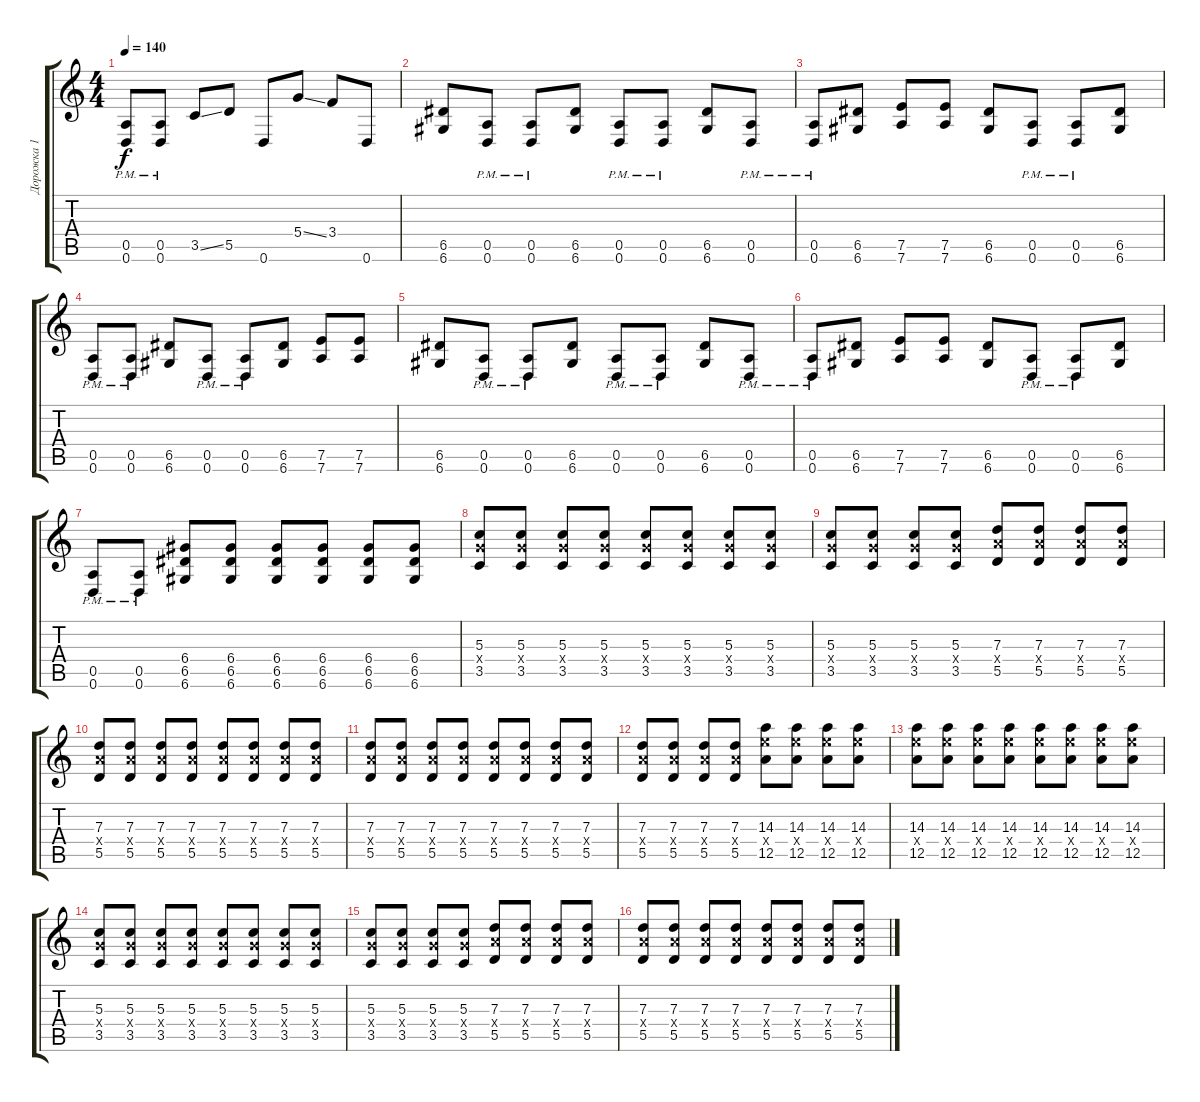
\track ("Дорожка 1" "Дорожка 1") {instrument overdrivenguitar}
\staff {score tabs}
\tuning (E4 B3 G3 D3 A2 D2) {hide}
\ts (4 4)
\tempo 140
\clef g2
\ks c
(0.5{pm} 0.6{pm}).8{dy f} (0.5{pm} 0.6{pm}).8 3.5{ss}.8 5.5.8 0.6.8 5.4{ss}.8 3.4.8 0.6.8 |
(6.5 6.6).8 (0.5{pm} 0.6{pm}).8 (0.5{pm} 0.6{pm}).8 (6.5 6.6).8 (0.5{pm} 0.6{pm}).8 (0.5{pm} 0.6{pm}).8 (6.5 6.6).8 (0.5{pm} 0.6{pm}).8 |
(0.5{pm} 0.6{pm}).8 (6.5 6.6).8 (7.5 7.6).8 (7.5 7.6).8 (6.5 6.6).8 (0.5{pm} 0.6{pm}).8 (0.5{pm} 0.6{pm}).8 (6.5 6.6).8 |
(0.5{pm} 0.6{pm}).8 (0.5{pm} 0.6{pm}).8 (6.5 6.6).8 (0.5{pm} 0.6{pm}).8 (0.5{pm} 0.6{pm}).8 (6.5 6.6).8 (7.5 7.6).8 (7.5 7.6).8 |
(6.5 6.6).8 (0.5{pm} 0.6{pm}).8 (0.5{pm} 0.6{pm}).8 (6.5 6.6).8 (0.5{pm} 0.6{pm}).8 (0.5{pm} 0.6{pm}).8 (6.5 6.6).8 (0.5{pm} 0.6{pm}).8 |
(0.5{pm} 0.6{pm}).8 (6.5 6.6).8 (7.5 7.6).8 (7.5 7.6).8 (6.5 6.6).8 (0.5{pm} 0.6{pm}).8 (0.5{pm} 0.6{pm}).8 (6.5 6.6).8 |
(0.5{pm} 0.6{pm}).8 (0.5{pm} 0.6{pm}).8 (6.4 6.5 6.6).8 (6.4 6.5 6.6).8 (6.4 6.5 6.6).8 (6.4 6.5 6.6).8 (6.4 6.5 6.6).8 (6.4 6.5 6.6).8 |
(5.3 5.4{x} 3.5).8 (5.3 5.4{x} 3.5).8 (5.3 5.4{x} 3.5).8 (5.3 5.4{x} 3.5).8 (5.3 5.4{x} 3.5).8 (5.3 5.4{x} 3.5).8 (5.3 5.4{x} 3.5).8 (5.3 5.4{x} 3.5).8 |
(5.3 5.4{x} 3.5).8 (5.3 5.4{x} 3.5).8 (5.3 5.4{x} 3.5).8 (5.3 5.4{x} 3.5).8 (7.3 7.4{x} 5.5).8 (7.3 7.4{x} 5.5).8 (7.3 7.4{x} 5.5).8 (7.3 7.4{x} 5.5).8 |
(7.3 7.4{x} 5.5).8 (7.3 7.4{x} 5.5).8 (7.3 7.4{x} 5.5).8 (7.3 7.4{x} 5.5).8 (7.3 7.4{x} 5.5).8 (7.3 7.4{x} 5.5).8 (7.3 7.4{x} 5.5).8 (7.3 7.4{x} 5.5).8 |
(7.3 7.4{x} 5.5).8 (7.3 7.4{x} 5.5).8 (7.3 7.4{x} 5.5).8 (7.3 7.4{x} 5.5).8 (7.3 7.4{x} 5.5).8 (7.3 7.4{x} 5.5).8 (7.3 7.4{x} 5.5).8 (7.3 7.4{x} 5.5).8 |
(7.3 7.4{x} 5.5).8 (7.3 7.4{x} 5.5).8 (7.3 7.4{x} 5.5).8 (7.3 7.4{x} 5.5).8 (14.3 14.4{x} 12.5).8 (14.3 14.4{x} 12.5).8 (14.3 14.4{x} 12.5).8 (14.3 14.4{x} 12.5).8 |
(14.3 14.4{x} 12.5).8 (14.3 14.4{x} 12.5).8 (14.3 14.4{x} 12.5).8 (14.3 14.4{x} 12.5).8 (14.3 14.4{x} 12.5).8 (14.3 14.4{x} 12.5).8 (14.3 14.4{x} 12.5).8 (14.3 14.4{x} 12.5).8 |
(5.3 5.4{x} 3.5).8 (5.3 5.4{x} 3.5).8 (5.3 5.4{x} 3.5).8 (5.3 5.4{x} 3.5).8 (5.3 5.4{x} 3.5).8 (5.3 5.4{x} 3.5).8 (5.3 5.4{x} 3.5).8 (5.3 5.4{x} 3.5).8 |
(5.3 5.4{x} 3.5).8 (5.3 5.4{x} 3.5).8 (5.3 5.4{x} 3.5).8 (5.3 5.4{x} 3.5).8 (7.3 7.4{x} 5.5).8 (7.3 7.4{x} 5.5).8 (7.3 7.4{x} 5.5).8 (7.3 7.4{x} 5.5).8 |
(7.3 7.4{x} 5.5).8 (7.3 7.4{x} 5.5).8 (7.3 7.4{x} 5.5).8 (7.3 7.4{x} 5.5).8 (7.3 7.4{x} 5.5).8 (7.3 7.4{x} 5.5).8 (7.3 7.4{x} 5.5).8 (7.3 7.4{x} 5.5).8
